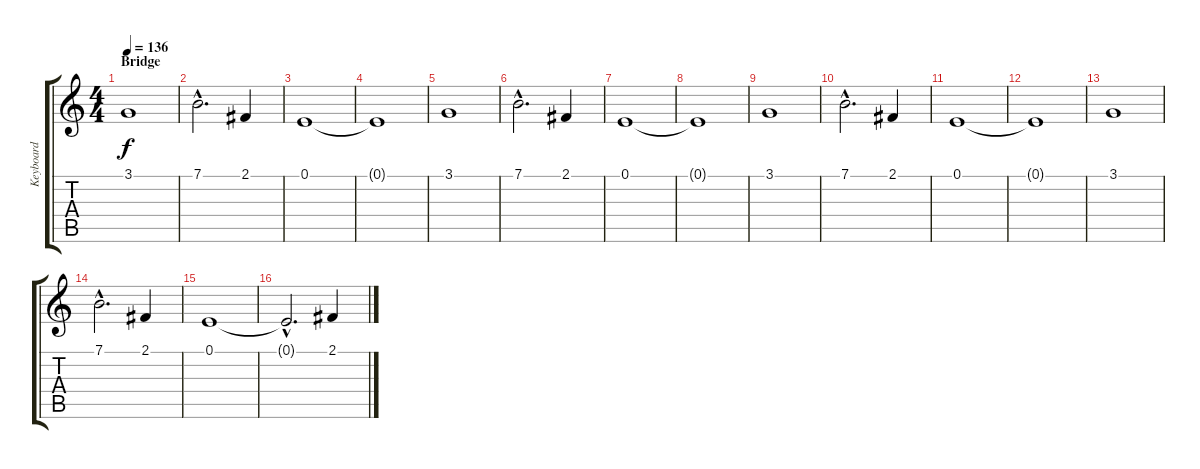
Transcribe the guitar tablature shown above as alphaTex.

\track ("Keyboard" "Keyboard") {instrument pad2warm}
\staff {score tabs}
\tuning (E4 B3 G3 D3 A2 E2) {hide}
\ts (4 4)
\section ("" "Bridge")
\tempo 136
\clef g2
\ks c
3.1.1{dy f} |
7.1{hac}.2{d} 2.1.4 |
0.1.1 |
0.1{t}.1 |
3.1.1 |
7.1{hac}.2{d} 2.1.4 |
0.1.1 |
0.1{t}.1 |
3.1.1 |
7.1{hac}.2{d} 2.1.4 |
0.1.1 |
0.1{t}.1 |
3.1.1 |
7.1{hac}.2{d} 2.1.4 |
0.1.1 |
0.1{hac t}.2{d} 2.1.4
